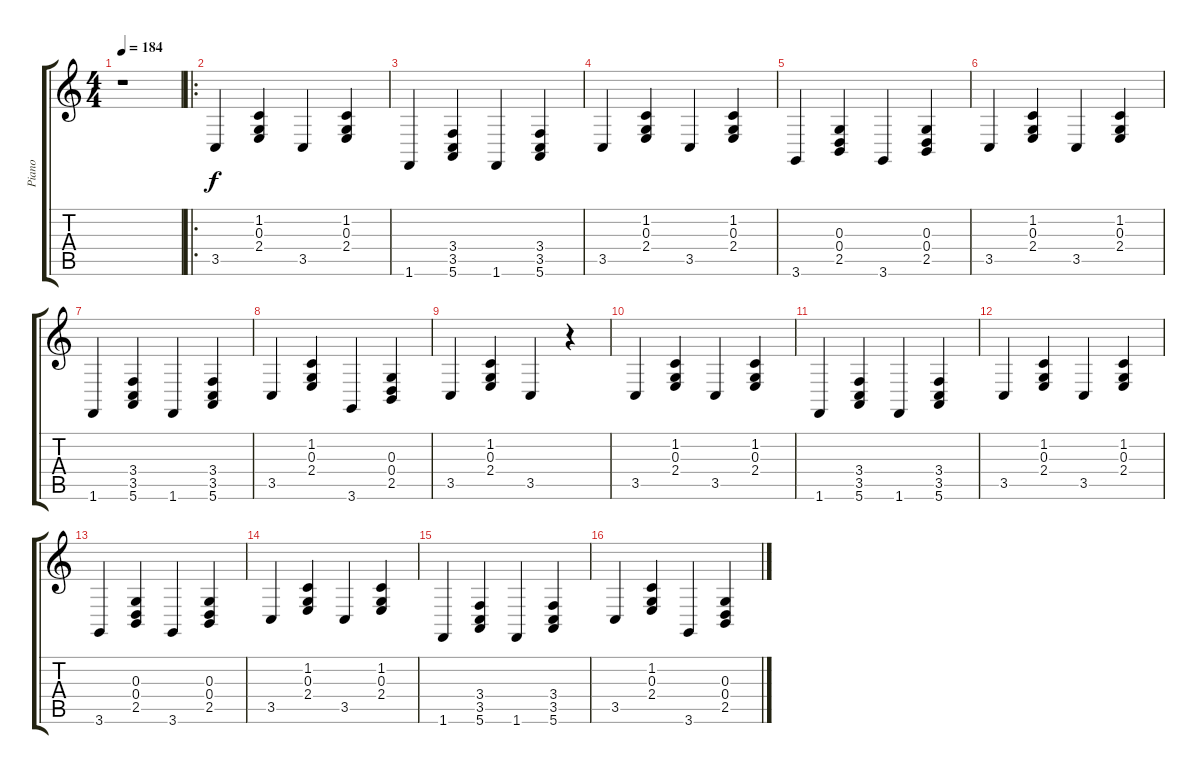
\track ("Piano" "Piano") {instrument acousticgrandpiano}
\staff {score tabs}
\tuning (E4 B3 G3 D3 A2 E2) {hide}
\ts (4 4)
\tempo 184
\clef g2
\ks c
r.1{dy f instrument acousticgrandpiano} |
\ro
3.5.4 (1.2 0.3 2.4).4 3.5.4 (1.2 0.3 2.4).4 |
1.6.4 (3.4 3.5 5.6).4 1.6.4 (3.4 3.5 5.6).4 |
3.5.4 (1.2 0.3 2.4).4 3.5.4 (1.2 0.3 2.4).4 |
3.6.4 (0.3 0.4 2.5).4 3.6.4 (0.3 0.4 2.5).4 |
3.5.4 (1.2 0.3 2.4).4 3.5.4 (1.2 0.3 2.4).4 |
1.6.4 (3.4 3.5 5.6).4 1.6.4 (3.4 3.5 5.6).4 |
3.5.4 (1.2 0.3 2.4).4 3.6.4 (0.3 0.4 2.5).4 |
3.5.4 (1.2 0.3 2.4).4 3.5.4 r.4 |
3.5.4 (1.2 0.3 2.4).4 3.5.4 (1.2 0.3 2.4).4 |
1.6.4 (3.4 3.5 5.6).4 1.6.4 (3.4 3.5 5.6).4 |
3.5.4 (1.2 0.3 2.4).4 3.5.4 (1.2 0.3 2.4).4 |
3.6.4 (0.3 0.4 2.5).4 3.6.4 (0.3 0.4 2.5).4 |
3.5.4 (1.2 0.3 2.4).4 3.5.4 (1.2 0.3 2.4).4 |
1.6.4 (3.4 3.5 5.6).4 1.6.4 (3.4 3.5 5.6).4 |
3.5.4 (1.2 0.3 2.4).4 3.6.4 (0.3 0.4 2.5).4
